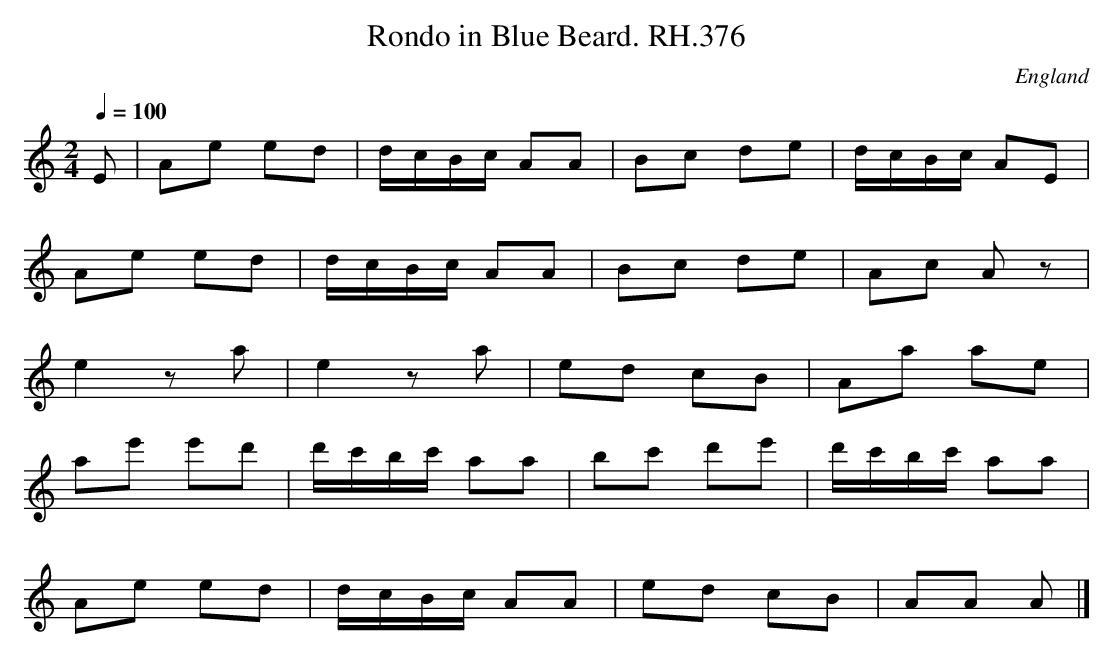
X:1
T:Rondo in Blue Beard. RH.376
L:1/8
M:2/4
O:England
Q:1/4=100
K:Am
E|Ae ed|d/c/B/c/ AA|Bc de|d/c/B/c/ AE|!
Ae ed|d/c/B/c/ AA|Bc de|Ac Az|!
e2 za|e2 za|ed cB|Aa ae|!
ae' e'd'|d'/c'/b/c'/ aa|bc' d'e'|d'/c'/b/c'/ aa|!
Ae ed|d/c/B/c/ AA|ed cB|AA A|]
